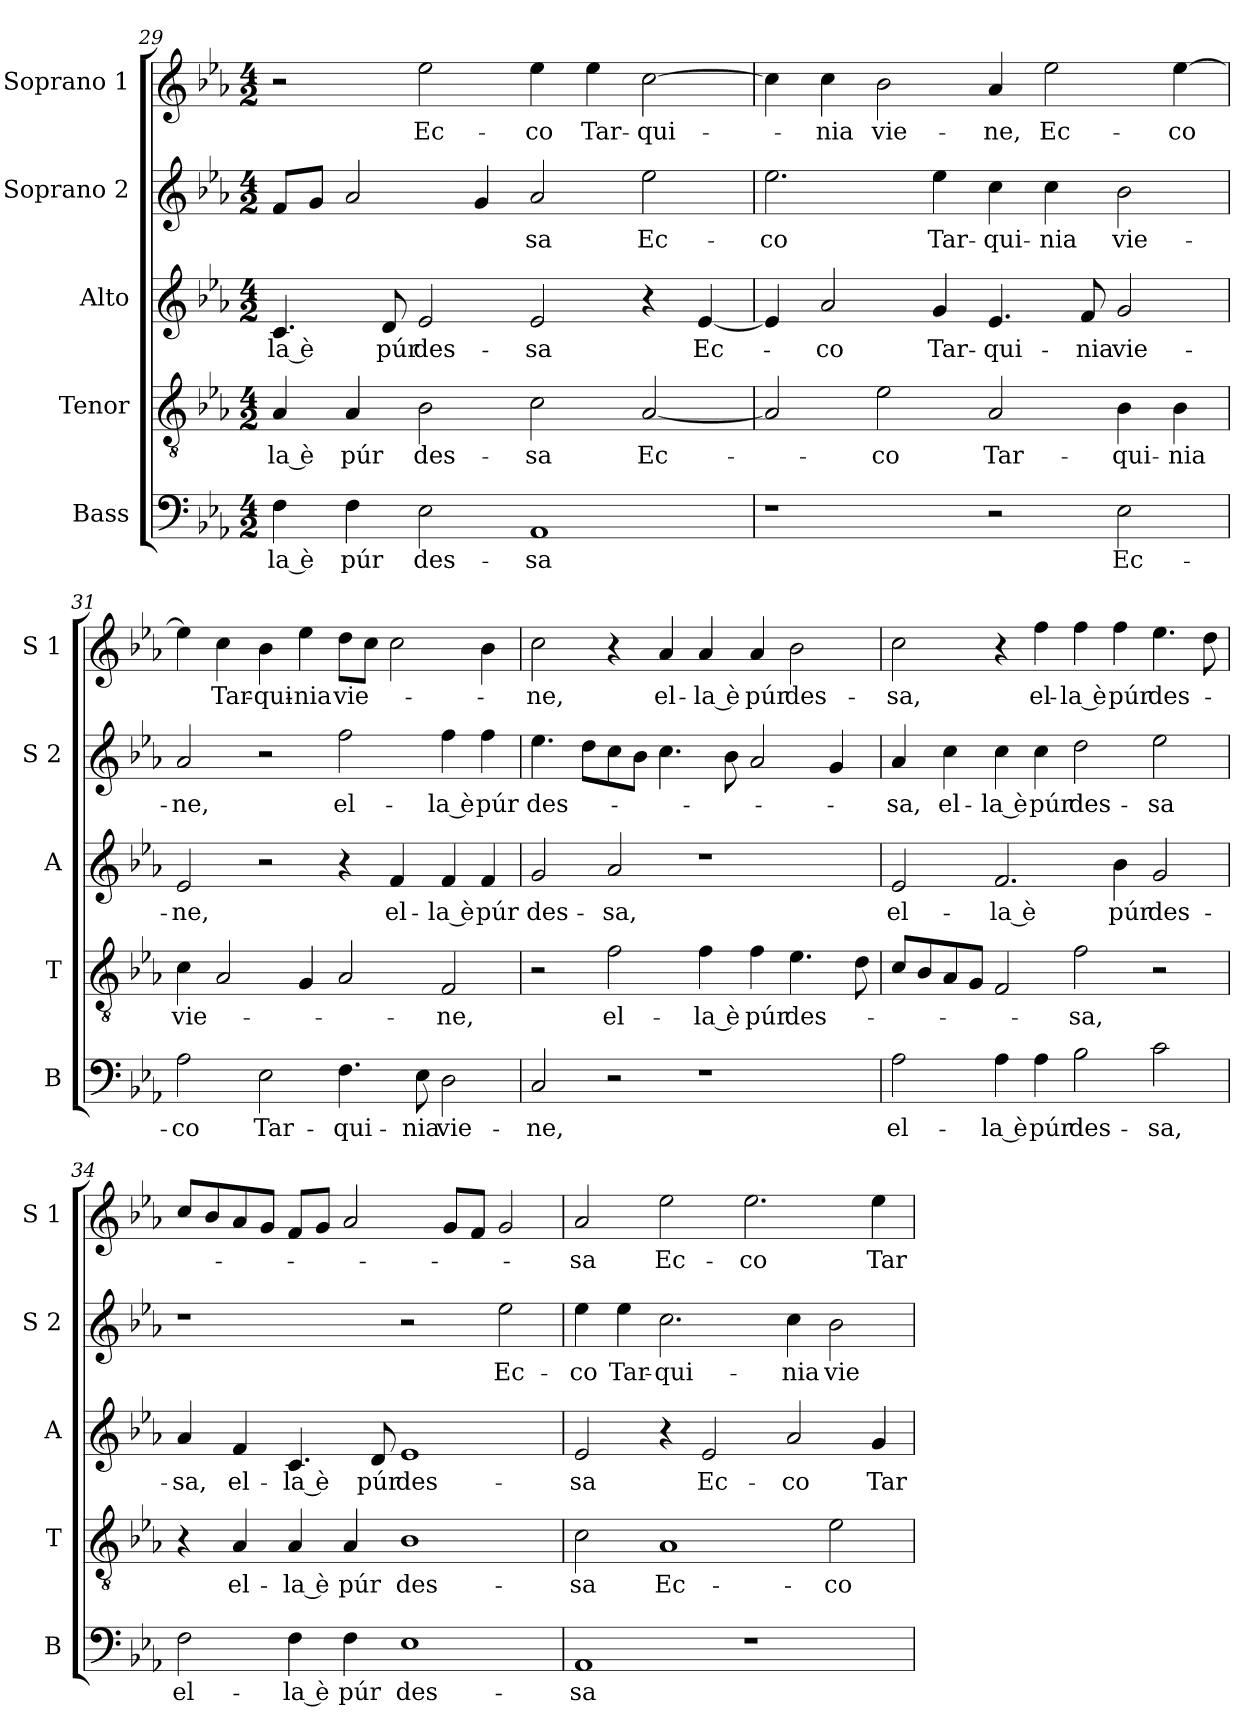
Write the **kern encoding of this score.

**kern	**text	**kern	**text	**kern	**text	**kern	**text	**kern	**text
*part5	*part5	*part4	*part4	*part3	*part3	*part2	*part2	*part1	*part1
*staff5	*staff5	*staff4	*staff4	*staff3	*staff3	*staff2	*staff2	*staff1	*staff1
*I"Bass	*	*I"Tenor	*	*I"Alto	*	*I"Soprano 2	*	*I"Soprano 1	*
*I'B	*	*I'T	*	*I'A	*	*I'S 2	*	*I'S 1	*
*clefF4	*	*clefGv2	*	*clefG2	*	*clefG2	*	*clefG2	*
*k[b-e-a-]	*	*k[b-e-a-]	*	*k[b-e-a-]	*	*k[b-e-a-]	*	*k[b-e-a-]	*
*E-:	*	*E-:	*	*E-:	*	*E-:	*	*E-:	*
*M4/2	*	*M4/2	*	*M4/2	*	*M4/2	*	*M4/2	*
=29	=29	=29	=29	=29	=29	=29	=29	=29	=29
!	!LO:LY:b	!	!LO:LY:b	!	!LO:LY:b	!	!	!	!
4F\	-la è	4A-/	-la è	4.c/	-la è	8f/L	.	2r	.
.	.	.	.	.	.	8g/J	.	.	.
!	!LO:LY:b	!	!LO:LY:b	!	!	!	!	!	!
4F\	púr	4A-/	púr	.	.	2a-/	.	.	.
!	!	!	!	!	!LO:LY:b	!	!	!	!
.	.	.	.	8d/	púr	.	.	.	.
!	!LO:LY:b	!	!LO:LY:b	!	!LO:LY:b	!	!	!	!LO:LY:b
2E-\	des-	2B-\	des-	2e-/	des-	.	.	2ee-\	Ec-
.	.	.	.	.	.	4g/	.	.	.
!	!LO:LY:b	!	!LO:LY:b	!	!LO:LY:b	!	!LO:LY:b	!	!LO:LY:b
1AA-	-sa	2c\	-sa	2e-/	-sa	2a-/	-sa	4ee-\	-co
!	!	!	!	!	!	!	!	!	!LO:LY:b
.	.	.	.	.	.	.	.	4ee-\	Tar-
!	!	!	!LO:LY:b	!	!	!	!LO:LY:b	!	!LO:LY:b
.	.	[2A-/	Ec-	4r	.	2ee-\	Ec-	[2cc\	-qui-
!	!	!	!	!	!LO:LY:b	!	!	!	!
.	.	.	.	[4e-/	Ec-	.	.	.	.
=30	=30	=30	=30	=30	=30	=30	=30	=30	=30
!	!	!	!	!	!	!	!LO:LY:b	!	!
1r	.	2A-/]	.	4e-/]	.	2.ee-\	-co	4cc\]	.
!	!	!	!	!	!LO:LY:b	!	!	!	!LO:LY:b
.	.	.	.	2a-/	-co	.	.	4cc\	-nia
!	!	!	!LO:LY:b	!	!	!	!	!	!LO:LY:b
.	.	2e-\	-co	.	.	.	.	2b-\	vie-
!	!	!	!	!	!LO:LY:b	!	!LO:LY:b	!	!
.	.	.	.	4g/	Tar-	4ee-\	Tar-	.	.
!	!	!	!LO:LY:b	!	!LO:LY:b	!	!LO:LY:b	!	!LO:LY:b
2r	.	2A-/	Tar-	4.e-/	-qui-	4cc\	-qui-	4a-/	-ne,
!	!	!	!	!	!	!	!LO:LY:b	!	!LO:LY:b
.	.	.	.	.	.	4cc\	-nia	2ee-\	Ec-
!	!	!	!	!	!LO:LY:b	!	!	!	!
.	.	.	.	8f/	-nia	.	.	.	.
!	!LO:LY:b	!	!LO:LY:b	!	!LO:LY:b	!	!LO:LY:b	!	!
2E-\	Ec-	4B-\	-qui-	2g/	vie-	2b-\	vie-	.	.
!	!	!	!LO:LY:b	!	!	!	!	!	!LO:LY:b
.	.	4B-\	-nia	.	.	.	.	[4ee-\	-co
!!LO:LB:g=z
=31	=31	=31	=31	=31	=31	=31	=31	=31	=31
!	!LO:LY:b	!	!LO:LY:b	!	!LO:LY:b	!	!LO:LY:b	!	!
2A-\	-co	4c\	vie-	2e-/	-ne,	2a-/	-ne,	4ee-\]	.
!	!	!	!	!	!	!	!	!	!LO:LY:b
.	.	2A-/	.	.	.	.	.	4cc\	Tar-
!	!LO:LY:b	!	!	!	!	!	!	!	!LO:LY:b
2E-\	Tar-	.	.	2r	.	2r	.	4b-\	-qui-
!	!	!	!	!	!	!	!	!	!LO:LY:b
.	.	4G/	.	.	.	.	.	4ee-\	-nia
!	!LO:LY:b	!	!	!	!	!	!LO:LY:b	!	!LO:LY:b
4.F\	-qui-	2A-/	.	4r	.	2ff\	el-	8dd\L	vie-
.	.	.	.	.	.	.	.	8cc\J	.
!	!	!	!	!	!LO:LY:b	!	!	!	!
.	.	.	.	4f/	el-	.	.	2cc\	.
!	!LO:LY:b	!	!	!	!	!	!	!	!
8E-\	-nia	.	.	.	.	.	.	.	.
!	!LO:LY:b	!	!LO:LY:b	!	!LO:LY:b	!	!LO:LY:b	!	!
2D\	vie-	2F/	-ne,	4f/	-la è	4ff\	-la è	.	.
!	!	!	!	!	!LO:LY:b	!	!LO:LY:b	!	!
.	.	.	.	4f/	púr	4ff\	púr	4b-\	.
=32	=32	=32	=32	=32	=32	=32	=32	=32	=32
!	!LO:LY:b	!	!	!	!LO:LY:b	!	!LO:LY:b	!	!LO:LY:b
2C/	-ne,	2r	.	2g/	des-	4.ee-\	des-	2cc\	-ne,
.	.	.	.	.	.	8dd\L	.	.	.
!	!	!	!LO:LY:b	!	!LO:LY:b	!	!	!	!
2r	.	2f\	el-	2a-/	-sa,	8cc\	.	4r	.
.	.	.	.	.	.	8b-\J	.	.	.
!	!	!	!	!	!	!	!	!	!LO:LY:b
.	.	.	.	.	.	4.cc\	.	4a-/	el-
!	!	!	!LO:LY:b	!	!	!	!	!	!LO:LY:b
1r	.	4f\	-la è	1r	.	.	.	4a-/	-la è
.	.	.	.	.	.	8b-\	.	.	.
!	!	!	!LO:LY:b	!	!	!	!	!	!LO:LY:b
.	.	4f\	púr	.	.	2a-/	.	4a-/	púr
!	!	!	!LO:LY:b	!	!	!	!	!	!LO:LY:b
.	.	4.e-\	des-	.	.	.	.	2b-\	des-
.	.	.	.	.	.	4g/	.	.	.
.	.	8d\	.	.	.	.	.	.	.
=33	=33	=33	=33	=33	=33	=33	=33	=33	=33
!	!LO:LY:b	!	!	!	!LO:LY:b	!	!LO:LY:b	!	!LO:LY:b
2A-\	el-	8c/L	.	2e-/	el-	4a-/	-sa,	2cc\	-sa,
.	.	8B-/	.	.	.	.	.	.	.
!	!	!	!	!	!	!	!LO:LY:b	!	!
.	.	8A-/	.	.	.	4cc\	el-	.	.
.	.	8G/J	.	.	.	.	.	.	.
!	!LO:LY:b	!	!	!	!LO:LY:b	!	!LO:LY:b	!	!
4A-\	-la è	2F/	.	2.f/	-la è	4cc\	-la è	4r	.
!	!LO:LY:b	!	!	!	!	!	!LO:LY:b	!	!LO:LY:b
4A-\	púr	.	.	.	.	4cc\	púr	4ff\	el-
!	!LO:LY:b	!	!LO:LY:b	!	!	!	!LO:LY:b	!	!LO:LY:b
2B-\	des-	2f\	-sa,	.	.	2dd\	des-	4ff\	-la è
!	!	!	!	!	!LO:LY:b	!	!	!	!LO:LY:b
.	.	.	.	4b-\	púr	.	.	4ff\	púr
!	!LO:LY:b	!	!	!	!LO:LY:b	!	!LO:LY:b	!	!LO:LY:b
2c\	-sa,	2r	.	2g/	des-	2ee-\	-sa	4.ee-\	des-
.	.	.	.	.	.	.	.	8dd\	.
!!LO:PB:g=z
=34	=34	=34	=34	=34	=34	=34	=34	=34	=34
!	!LO:LY:b	!	!	!	!LO:LY:b	!	!	!	!
2F\	el-	4r	.	4a-/	-sa,	1r	.	8cc/L	.
.	.	.	.	.	.	.	.	8b-/	.
!	!	!	!LO:LY:b	!	!LO:LY:b	!	!	!	!
.	.	4A-/	el-	4f/	el-	.	.	8a-/	.
.	.	.	.	.	.	.	.	8g/J	.
!	!LO:LY:b	!	!LO:LY:b	!	!LO:LY:b	!	!	!	!
4F\	-la è	4A-/	-la è	4.c/	-la è	.	.	8f/L	.
.	.	.	.	.	.	.	.	8g/J	.
!	!LO:LY:b	!	!LO:LY:b	!	!	!	!	!	!
4F\	púr	4A-/	púr	.	.	.	.	2a-/	.
!	!	!	!	!	!LO:LY:b	!	!	!	!
.	.	.	.	8d/	púr	.	.	.	.
!	!LO:LY:b	!	!LO:LY:b	!	!LO:LY:b	!	!	!	!
1E-	des-	1B-	des-	1e-	des-	2r	.	.	.
.	.	.	.	.	.	.	.	8g/L	.
.	.	.	.	.	.	.	.	8f/J	.
!	!	!	!	!	!	!	!LO:LY:b	!	!
.	.	.	.	.	.	2ee-\	Ec-	2g/	.
=35	=35	=35	=35	=35	=35	=35	=35	=35	=35
!	!LO:LY:b	!	!LO:LY:b	!	!LO:LY:b	!	!LO:LY:b	!	!LO:LY:b
1AA-	-sa	2c\	-sa	2e-/	-sa	4ee-\	-co	2a-/	-sa
!	!	!	!	!	!	!	!LO:LY:b	!	!
.	.	.	.	.	.	4ee-\	Tar-	.	.
!	!	!	!LO:LY:b	!	!	!	!LO:LY:b	!	!LO:LY:b
.	.	1A-	Ec-	4r	.	2.cc\	-qui-	2ee-\	Ec-
!	!	!	!	!	!LO:LY:b	!	!	!	!
.	.	.	.	2e-/	Ec-	.	.	.	.
!	!	!	!	!	!	!	!	!	!LO:LY:b
1r	.	.	.	.	.	.	.	2.ee-\	-co
!	!	!	!	!	!LO:LY:b	!	!LO:LY:b	!	!
.	.	.	.	2a-/	-co	4cc\	-nia	.	.
!	!	!	!LO:LY:b	!	!	!	!LO:LY:b	!	!
.	.	2e-\	-co	.	.	2b-\	vie-	.	.
!	!	!	!	!	!LO:LY:b	!	!	!	!LO:LY:b
.	.	.	.	4g/	Tar-	.	.	4ee-\	Tar-
=	=	=	=	=	=	=	=	=	=
*-	*-	*-	*-	*-	*-	*-	*-	*-	*-
